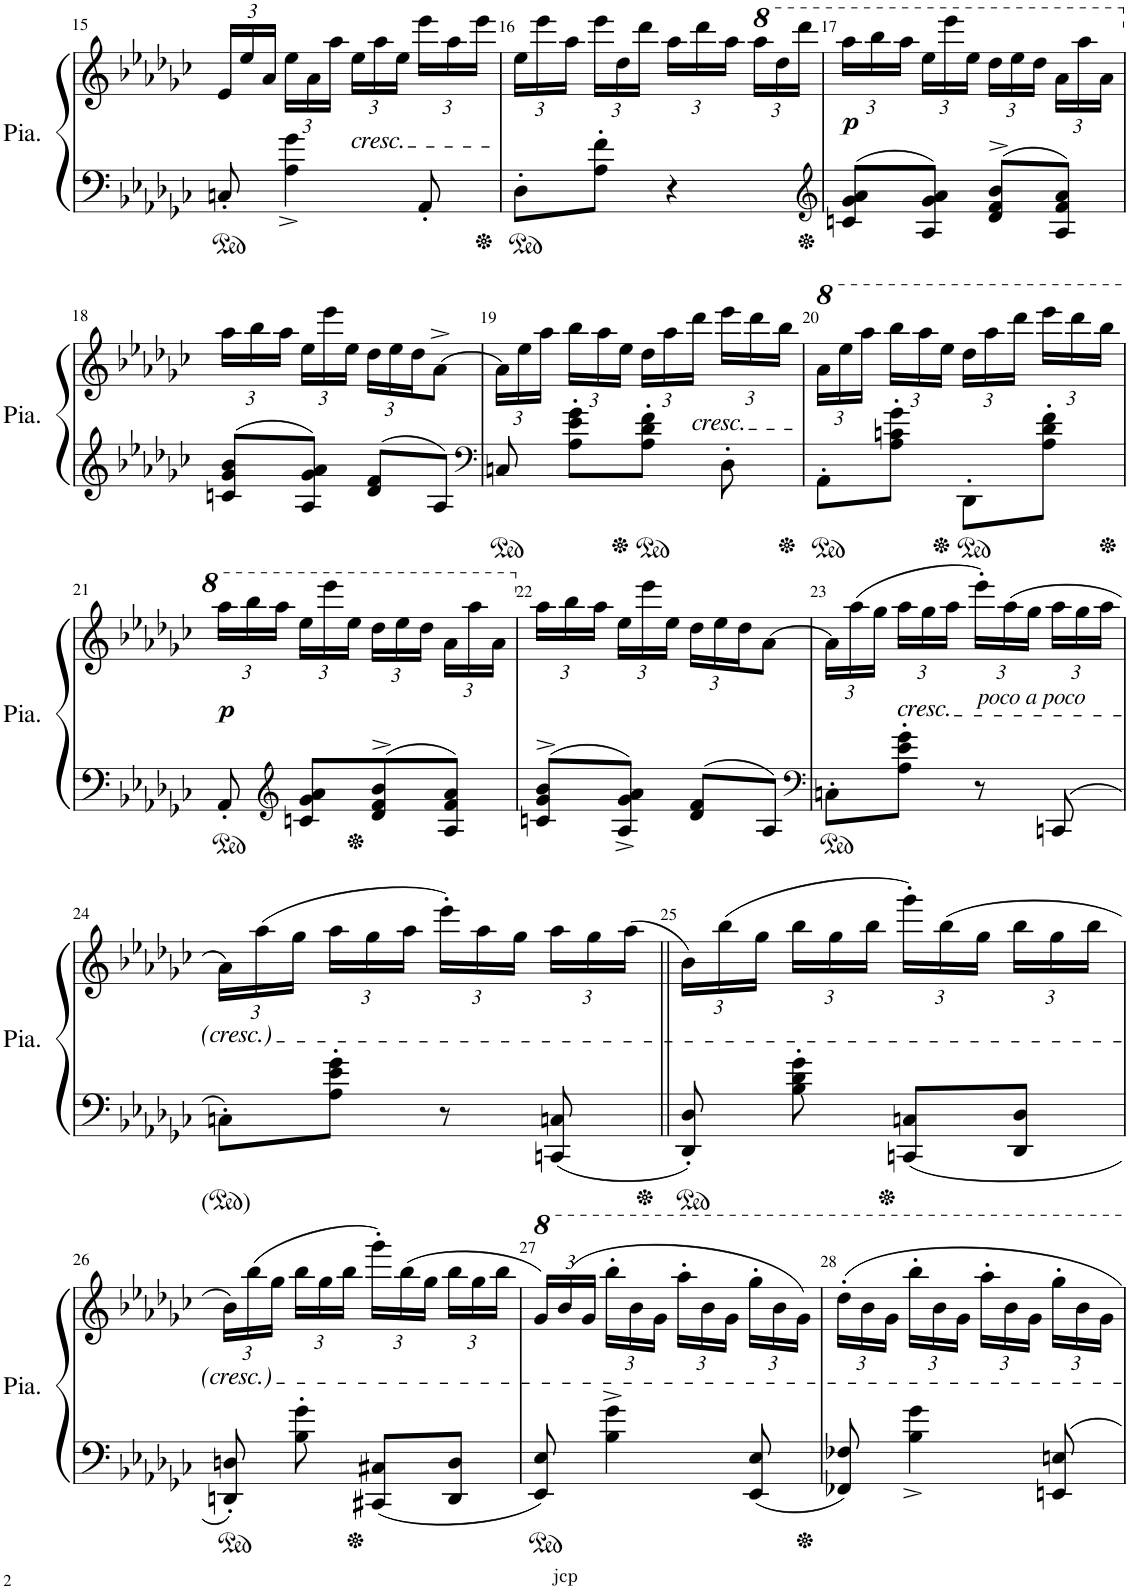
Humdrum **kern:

**kern	**kern	**dynam
*part1	*part1	*part1
*staff2	*staff1	*staff1/2
*I"Piano	*	*
*I'Pia.	*	*
!!LO:PB:g=z
*clefF4	*clefG2	*
*k[b-e-a-d-g-c-]	*k[b-e-a-d-g-c-]	*
*M2/4	*M2/4	*
*	*Xbrackettup	*
=15	=15	=15
8Cn'/	24e-/LL	.
.	24ee-/	.
.	24a-/JJ	.
4A-\^< 4g-\^<	24ee-\LL	.
.	24a-\	.
.	24aa-\JJ	.
!	!LO:TX:b:i:t=cresc.	!
.	24ee-\LL	.
.	24aa-\	.
.	24ee-\JJ	.
8AA-'/	24eee-\LL	.
.	24aa-\	.
.	24eee-\JJ	.
=16	=16	=16
8D-'\L	24ee-\LL	.
.	24eee-\	.
.	24aa-\JJ	.
8A-\' 8f\'J	24eee-\LL	.
.	24dd-\	.
.	24ddd-\JJ	.
4r	24aa-\LL	.
.	24ddd-\	.
.	24aa-\JJ	.
*	*8va	*
.	24aaa-\LL	.
.	24ddd-\	.
.	24dddd-\JJ	.
=17	=17	=17
*clefG2	*	*
!	!	!LO:DY:b
8cn/ 8g-/ 8a-/L	24aaa-\LL	p
.	24bbb-\	.
.	24aaa-\JJ	.
8A-/ 8g-/ 8a-/J	24eee-\LL	.
.	24eeee-\	.
.	24eee-\JJ	.
8d-/^> 8f/^> 8b-/^>L	24ddd-\LL	.
.	24eee-\	.
.	24ddd-\JJ	.
8A-/ 8f/ 8a-/J	24aa-\LL	.
.	24aaa-\	.
.	24aa-\JJ	.
!!LO:LB:g=z
=18	=18	=18
*	*X8va	*
8cn/ 8g-/ 8b-/L	24aa-\LL	.
.	24bb-\	.
.	24aa-\JJ	.
8A-/ 8g-/ 8a-/J	24ee-\LL	.
.	24eee-\	.
.	24ee-\JJ	.
8d-/ 8f/L	24dd-\LL	.
.	24ee-\	.
.	24dd-\J	.
8A-/J	[8a-^\J	.
=19	=19	=19
*clefF4	*	*
8Cn/	24a-\LL]	.
.	24ee-\	.
.	24aa-\JJ	.
8A-\' 8e-\' 8g-\'L	24bb-\LL	.
.	24aa-\	.
.	24ee-\JJ	.
8A-\' 8d-\' 8f\'J	24dd-\LL	.
.	24aa-\	.
!	!LO:TX:b:i:t=cresc.	!
.	24ddd-\JJ	.
8D-'\	24eee-\LL	.
.	24ddd-\	.
.	24bb-\JJ	.
=20	=20	=20
*	*8va	*
8AA-'\L	24aa-\LL	.
.	24eee-\	.
.	24aaa-\JJ	.
8A-\' 8cn\' 8g-\'J	24bbb-\LL	.
.	24aaa-\	.
.	24eee-\JJ	.
8DD-'\L	24ddd-\LL	.
.	24aaa-\	.
.	24dddd-\JJ	.
8A-\' 8d-\' 8f\'J	24eeee-\LL	.
.	24dddd-\	.
.	24bbb-\JJ	.
!!LO:LB:g=z
=21	=21	=21
!	!	!LO:DY:b
8AA-'/	24aaa-\LL	p
.	24bbb-\	.
.	24aaa-\JJ	.
*clefG2	*	*
8cn/ 8g-/ 8a-/L	24eee-\LL	.
.	24eeee-\	.
.	24eee-\JJ	.
8d-/^> 8f/^> 8b-/^>	24ddd-\LL	.
.	24eee-\	.
.	24ddd-\JJ	.
8A-/ 8f/ 8a-/J	24aa-\LL	.
.	24aaa-\	.
.	24aa-\JJ	.
=22	=22	=22
*	*X8va	*
8cn/^> 8g-/^> 8b-/^>L	24aa-\LL	.
.	24bb-\	.
.	24aa-\JJ	.
8A-/^ 8g-/^ 8a-/^J	24ee-\LL	.
.	24eee-\	.
.	24ee-\JJ	.
8d-/ 8f/L	24dd-\LL	.
.	24ee-\	.
.	24dd-\J	.
8A-/J	[8a-\J	.
=23	=23	=23
*clefF4	*	*
8Cn'\L	24a-\LL]	.
.	(24aa-\	.
.	24gg-\JJ	.
!	!LO:TX:b:i:t=cresc.	!
8A-\' 8e-\' 8g-\'J	24aa-\LL	.
.	24gg-\	.
.	24aa-\JJ	.
!	!LO:TX:b:i:t=poco a poco	!
8r	24eee-'\LL)	.
.	(24aa-\	.
.	24gg-\JJ	.
8CCn/	24aa-\LL	.
.	24gg-\	.
.	24aa-\JJ	.
!!LO:LB:g=z
=24	=24	=24
8Cn'\L	24a-\LL)	.
.	(24aa-\	.
.	24gg-\JJ	.
8A-\' 8e-\' 8g-\'J	24aa-\LL	.
.	24gg-\	.
.	24aa-\JJ	.
8r	24eee-'\LL)	.
.	24aa-\	.
.	24gg-\JJ	.
8CCn/ 8Cn/	24aa-\LL	.
.	24gg-\	.
.	(24aa-\JJ	.
=25||	=25||	=25||
8DD-/' 8D-/'	24b-\LL)	.
.	(24bb-\	.
.	24gg-\JJ	.
8B-\' 8d-\' 8g-\'	24bb-\LL	.
.	24gg-\	.
.	24bb-\JJ	.
8CCn/ 8Cn/L	24ggg-'\LL)	.
.	(24bb-\	.
.	24gg-\JJ	.
8DD-/ 8D-/J	24bb-\LL	.
.	24gg-\	.
.	24bb-\JJ	.
!!LO:LB:g=z
=26	=26	=26
8DDn/' 8Dn/'	24b-\LL)	.
.	(24bb-\	.
.	24gg-\JJ	.
8B-\' 8g-\'	24bb-\LL	.
.	24gg-\	.
.	24bb-\JJ	.
8CC#X/ 8C#X/L	24ggg-'\LL)	.
.	(24bb-\	.
.	24gg-\JJ	.
8DD/ 8D/J	24bb-\LL	.
.	24gg-\	.
.	24bb-\JJ	.
=27	=27	=27
8EE-/ 8E-/	24gg-/LL)	.
.	(24bb-/	.
.	24gg-/JJ	.
4B-\^ 4g-\^	24bbb-'\LL	.
.	24bb-\	.
.	24gg-\JJ	.
.	24aaa-'\LL	.
.	24bb-\	.
.	24gg-\JJ	.
8EE-/ 8E-/	24ggg-'\LL	.
.	24bb-\	.
.	24gg-\JJ)	.
=28	=28	=28
8FF-X/ 8F-X/	24ddd-'\LL	.
.	24bb-\	.
.	24gg-\JJ	.
4B-\^< 4g-\^<	24bbb-'\LL	.
.	24bb-\	.
.	24gg-\JJ	.
.	24aaa-'\LL	.
.	24bb-\	.
.	24gg-\JJ	.
8EEn/ 8En/	24ggg-'\LL	.
.	24bb-\	.
.	24gg-\JJ	.
=	=	=
*-	*-	*-
